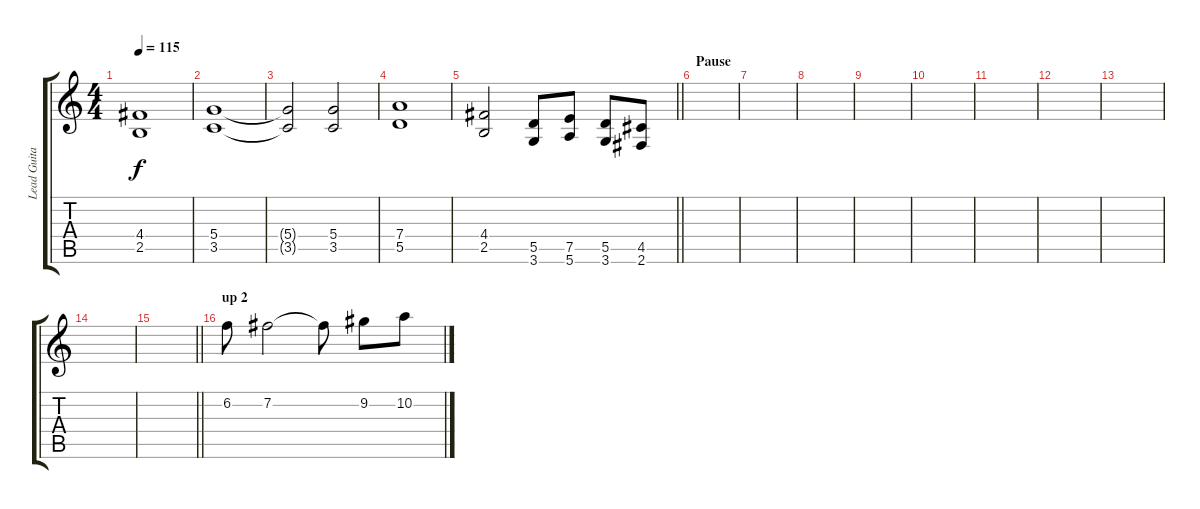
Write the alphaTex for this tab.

\track ("Lead Guitar" "Lead Guita") {instrument distortionguitar}
\staff {score tabs}
\tuning (E4 B3 G3 D3 A2 E2) {hide}
\ts (4 4)
\tempo 115
\clef g2
\ks c
(4.4 2.5).1{dy f} |
(5.4 3.5).1 |
(5.4{t} 3.5{t}).2 (5.4 3.5).2 |
(7.4 5.5).1 |
\barLineRight lightlight
(4.4 2.5).2 (5.5 3.6).8 (7.5 5.6).8 (5.5 3.6).8 (4.5 2.6).8 |
\section ("" "Pause")
|
|
|
|
|
|
|
|
|
\barLineRight lightlight
|
\section ("" "up 2")
6.2.8 7.2.2 7.2{t}.8 9.2.8 10.2.8
